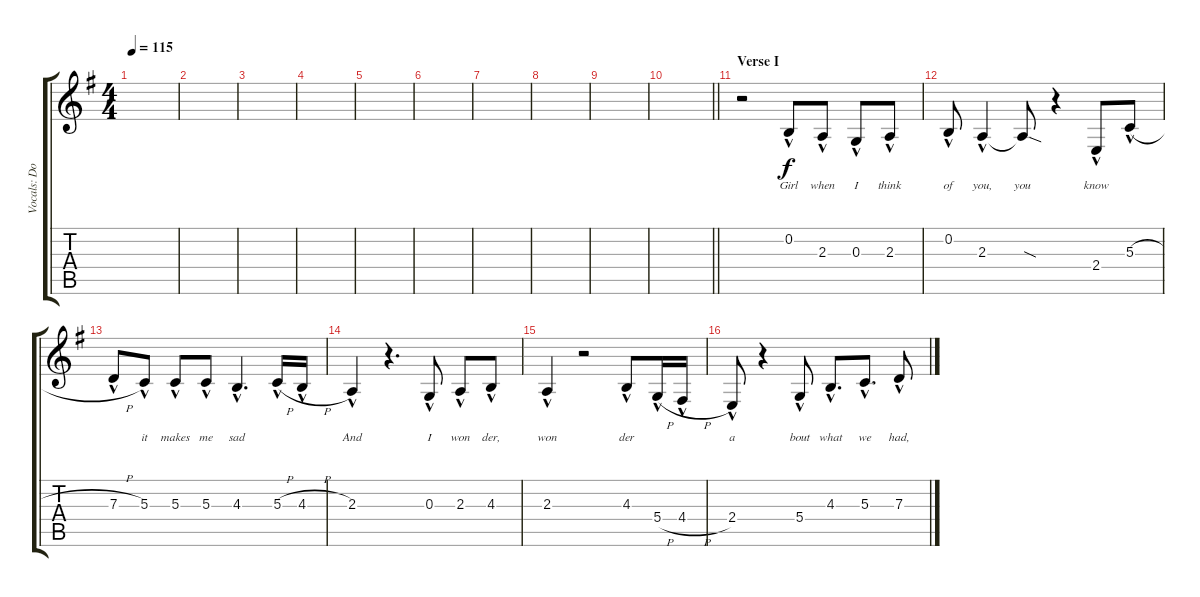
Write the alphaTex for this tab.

\track ("Vocals: Don" "Vocals: Do") {instrument lead2sawtooth}
\staff {score tabs}
\tuning (E4 B3 G3 D3 A2 E2) {hide}
\ts (4 4)
\tempo 115
\clef g2
\ks g
|
|
|
|
|
|
|
|
|
\barLineRight lightlight
|
\section ("" "Verse I")
r.2 0.2{hac}.8{lyrics (0 "Girl") lyrics (1 "") lyrics (2 "") lyrics (3 "") lyrics (4 "")} 2.3{hac}.8{lyrics (0 "when") lyrics (1 "") lyrics (2 "") lyrics (3 "") lyrics (4 "")} 0.3{hac}.8{lyrics (0 "I") lyrics (1 "") lyrics (2 "") lyrics (3 "") lyrics (4 "")} 2.3{hac}.8{lyrics (0 "think") lyrics (1 "") lyrics (2 "") lyrics (3 "") lyrics (4 "")} |
0.2{hac}.8{lyrics (0 "of") lyrics (1 "") lyrics (2 "") lyrics (3 "") lyrics (4 "")} 2.3{hac}.4{lyrics (0 "you,") lyrics (1 "") lyrics (2 "") lyrics (3 "") lyrics (4 "")} 2.3{sod t}.8{lyrics (0 "you") lyrics (1 "") lyrics (2 "") lyrics (3 "") lyrics (4 "")} r.4 2.4{hac}.8{lyrics (0 "know") lyrics (1 "") lyrics (2 "") lyrics (3 "") lyrics (4 "")} 5.3{h hac}.8{lyrics (0 "") lyrics (1 "") lyrics (2 "") lyrics (3 "") lyrics (4 "")} |
7.3{h hac}.8{lyrics (0 "") lyrics (1 "") lyrics (2 "") lyrics (3 "") lyrics (4 "")} 5.3{hac}.8{lyrics (0 "it") lyrics (1 "") lyrics (2 "") lyrics (3 "") lyrics (4 "")} 5.3{hac}.8{lyrics (0 "makes") lyrics (1 "") lyrics (2 "") lyrics (3 "") lyrics (4 "")} 5.3{hac}.8{lyrics (0 "me") lyrics (1 "") lyrics (2 "") lyrics (3 "") lyrics (4 "")} 4.3{hac}.4{d lyrics (0 "sad") lyrics (1 "") lyrics (2 "") lyrics (3 "") lyrics (4 "")} 5.3{h hac}.16{lyrics (0 "") lyrics (1 "") lyrics (2 "") lyrics (3 "") lyrics (4 "")} 4.3{h hac}.16{lyrics (0 "") lyrics (1 "") lyrics (2 "") lyrics (3 "") lyrics (4 "")} |
2.3{hac}.4{lyrics (0 "And") lyrics (1 "") lyrics (2 "") lyrics (3 "") lyrics (4 "")} r.4{d} 0.3{hac}.8{lyrics (0 "I") lyrics (1 "") lyrics (2 "") lyrics (3 "") lyrics (4 "")} 2.3{hac}.8{lyrics (0 "won") lyrics (1 "") lyrics (2 "") lyrics (3 "") lyrics (4 "")} 4.3{hac}.8{lyrics (0 "der,") lyrics (1 "") lyrics (2 "") lyrics (3 "") lyrics (4 "")} |
2.3{hac}.4{lyrics (0 "won") lyrics (1 "") lyrics (2 "") lyrics (3 "") lyrics (4 "")} r.2 4.3{hac}.8{lyrics (0 "der") lyrics (1 "") lyrics (2 "") lyrics (3 "") lyrics (4 "")} 5.4{h hac}.16{lyrics (0 "") lyrics (1 "") lyrics (2 "") lyrics (3 "") lyrics (4 "")} 4.4{h hac}.16{lyrics (0 "") lyrics (1 "") lyrics (2 "") lyrics (3 "") lyrics (4 "")} |
2.4{hac}.8{lyrics (0 "a") lyrics (1 "") lyrics (2 "") lyrics (3 "") lyrics (4 "")} r.4 5.4{hac}.8{lyrics (0 "bout") lyrics (1 "") lyrics (2 "") lyrics (3 "") lyrics (4 "")} 4.3{hac}.8{d lyrics (0 "what") lyrics (1 "") lyrics (2 "") lyrics (3 "") lyrics (4 "")} 5.3{hac}.8{d lyrics (0 "we") lyrics (1 "") lyrics (2 "") lyrics (3 "") lyrics (4 "")} 7.3{hac}.8{lyrics (0 "had,") lyrics (1 "") lyrics (2 "") lyrics (3 "") lyrics (4 "")}
